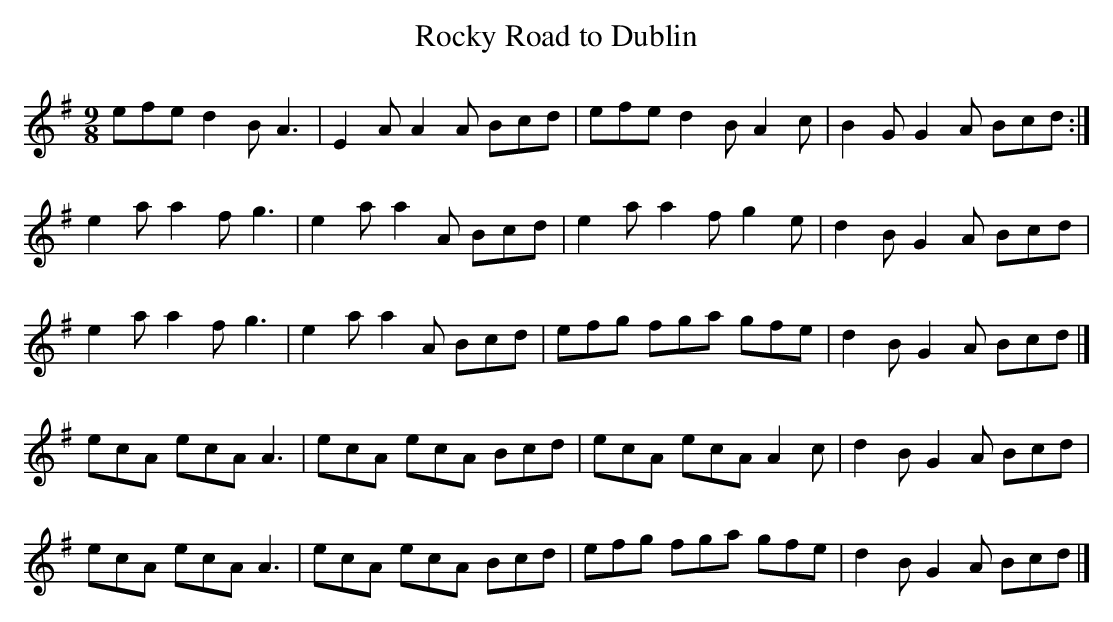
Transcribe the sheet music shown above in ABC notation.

X:1
T:Rocky Road to Dublin
M:9/8
L:1/8
K:A Dorian
efe d2B A3|E2A A2A Bcd|efe d2B A2c|B2G G2A Bcd:|!
e2a a2f g3|e2a a2A Bcd|e2a a2f g2e|d2B G2A Bcd|!
e2a a2f g3|e2a a2A Bcd|efg fga gfe|d2B G2A Bcd|]!
ecA ecA A3|ecA ecA Bcd|ecA ecA A2c|d2B G2A Bcd|!
ecA ecA A3|ecA ecA Bcd|efg fga gfe|d2B G2A Bcd|]!
